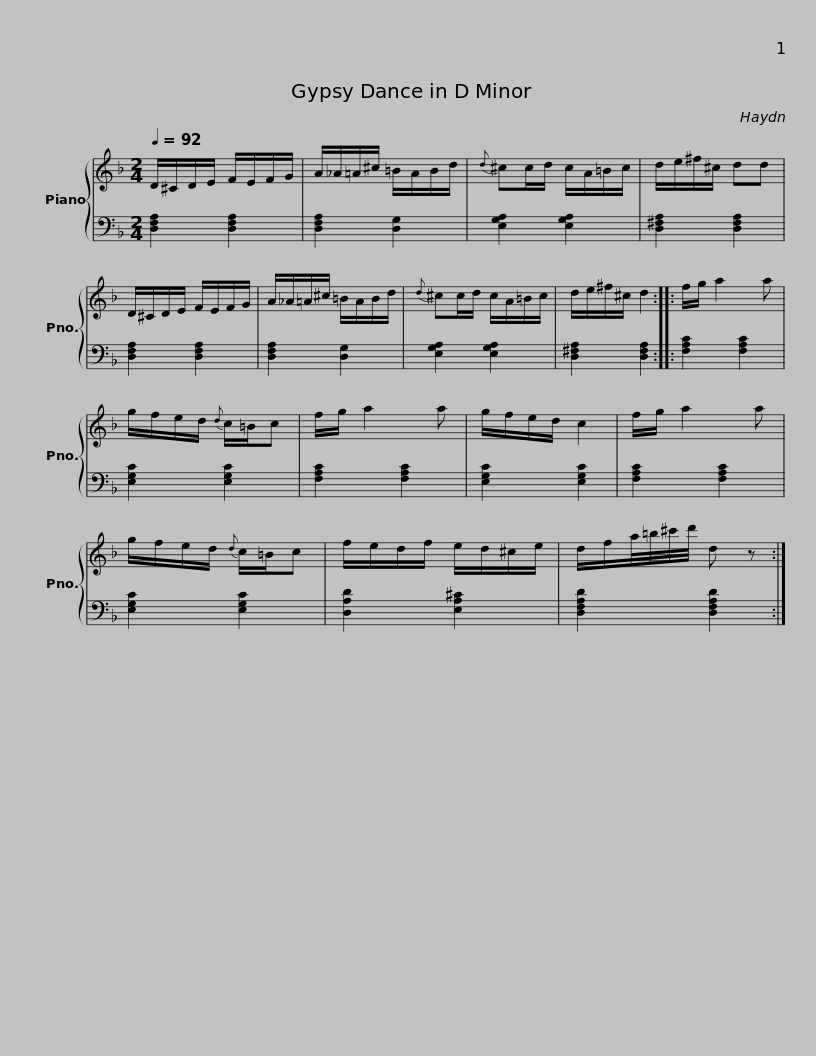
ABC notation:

X:1
%%score { 1 | 2 }
L:1/8
Q:1/4=92
M:2/4
I:linebreak $
K:F
V:1 treble
V:2 bass
V:1
 D/^C/D/E/ F/E/F/G/ | A/_A/=A/^c/ =B/A/B/d/ |{d} ^cc/d/ c/A/=B/c/ | d/e/^f/^c/ dd | D/^C/D/E/ F/E/F/G/ |$ %5
 A/_A/=A/^c/ =B/A/B/d/ |{d} ^cc/d/ c/A/=B/c/ | d/e/^f/^c/ d2 :: f/g/ a2 a | g/f/e/d/{d} c/=B/c |$ %10
 f/g/ a2 a | g/f/e/d/ c2 | f/g/ a2 a | g/f/e/d/{d} c/=B/c | f/e/d/f/ e/d/^c/e/ |$ %15
 d/f/a/4=b/4^c'/4d'/4 d z :| %16
V:2
 [D,F,A,]2 [D,F,A,]2 | [D,F,A,]2 [D,G,]2 | [E,G,A,]2 [E,G,A,]2 | [D,^F,A,]2 [D,F,A,]2 | [D,F,A,]2 [D,F,A,]2 |$ %5
 [D,F,A,]2 [D,G,]2 | [E,G,A,]2 [E,G,A,]2 | [D,^F,A,]2 [D,F,A,]2 :: [F,A,C]2 [F,A,C]2 | [E,G,C]2 [E,G,C]2 |$ %10
 [F,A,C]2 [F,A,C]2 | [E,G,C]2 [E,G,C]2 | [F,A,C]2 [F,A,C]2 | [E,G,C]2 [E,G,C]2 | [D,A,D]2 [E,A,^C]2 |$ %15
 [D,F,A,D]2 [D,F,A,D]2 :| %16
